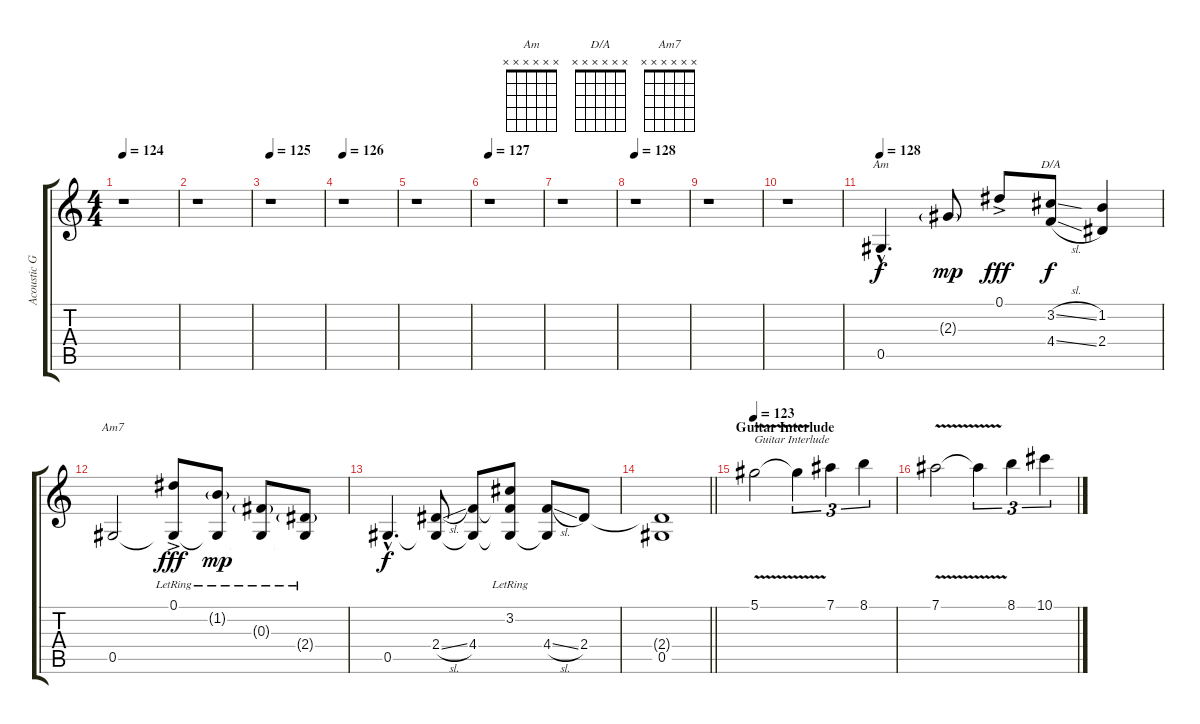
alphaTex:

\track ("Acoustic Guitar" "Acoustic G") {instrument acousticguitarsteel}
\staff {score tabs}
\tuning (Eb4 Bb3 Gb3 Db3 Ab2 Eb2) {hide}
\chord ("Am" x x x x x x) {firstfret 0}
\chord ("D/A" x x x x x x) {firstfret 0}
\chord ("Am7" x x x x x x) {firstfret 0}
\ts (4 4)
\tempo 124
\clef g2
\ks c
r.1{dy f} |
r.1 |
\tempo 125
r.1 |
\tempo 126
r.1 |
r.1 |
\tempo 127
r.1 |
r.1 |
\tempo 128
r.1 |
r.1 |
r.1 |
\tempo 128
0.5{hac}.4{d ch "Am" instrument acousticguitarsteel} 2.3{g}.8{dy mp} 0.1{ac}.8{dy fff} (3.2{sl} 4.4{sl}).8{ch "D/A" dy f} (1.2 2.4).4 |
0.5.2{ch "Am7"} (0.1{ac lr} 0.5{t}).8{dy fff} (1.2{g lr} 0.5{t}).8{dy mp} (0.3{g lr} 0.5{t}).8 (2.4{g lr} 0.5{t}).8 |
0.5{hac}.4{d dy f} (2.4{sl} 0.5{t}).8 (4.4 0.5{t}).8 (3.2{lr} 4.4{t} 0.5{t}).8 (4.4{sl} 0.5{t}).8 2.4.8 |
\barLineRight lightlight
(2.4{t} 0.5).1 |
\section ("" "Guitar Interlude")
\tempo 123
5.1{v}.2{txt "Guitar Interlude" balance 3 instrument overdrivenguitar} 5.1{t}.4{tu (3 2)} 7.1.4{tu (3 2)} 8.1.4{tu (3 2)} |
7.1{v}.2 7.1{t}.4{tu (3 2)} 8.1.4{tu (3 2)} 10.1.4{tu (3 2)}
